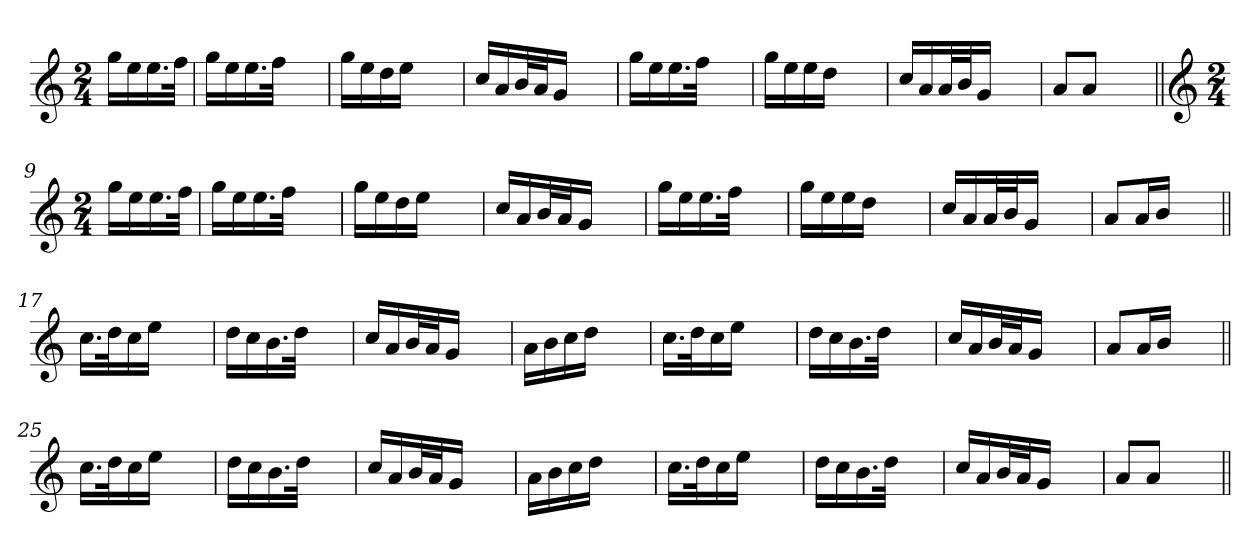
**kern
*part1
*staff1
*clefG2
*k[]
*M2/4
=1
16gg\LL
16ee\
16.ee\
32ff\JJk
=2
16gg\LL
16ee\
16.ee\
32ff\JJk
4ryy
=3
16gg\LL
16ee\
16dd\
16ee\JJ
4ryy
=4
16cc/LL
16a/
32b/L
32a/J
16g/JJ
4ryy
=5
16gg\LL
16ee\
16.ee\
32ff\JJk
4ryy
=6
16gg\LL
16ee\
16ee\
16dd\JJ
4ryy
=7
16cc/LL
16a/
32a/L
32b/J
16g/JJ
4ryy
!!LO:LB:g=z
=8
8a/L
8a/J
4ryy
=9||
*clefG2
*M2/4
16gg\LL
16ee\
16.ee\
32ff\JJk
=10
16gg\LL
16ee\
16.ee\
32ff\JJk
4ryy
=11
16gg\LL
16ee\
16dd\
16ee\JJ
4ryy
=12
16cc/LL
16a/
32b/L
32a/J
16g/JJ
4ryy
=13
16gg\LL
16ee\
16.ee\
32ff\JJk
4ryy
=14
16gg\LL
16ee\
16ee\
16dd\JJ
4ryy
!!LO:LB:g=z
=15
16cc/LL
16a/
32a/L
32b/J
16g/JJ
4ryy
=16
8a/L
16a/L
16b/JJ
4ryy
=17||
16.cc\LL
32dd\K
16cc\
16ee\JJ
4ryy
=18
16dd\LL
16cc\
16.b\
32dd\JJk
4ryy
=19
16cc/LL
16a/
32b/L
32a/J
16g/JJ
4ryy
=20
16a\LL
16b\
16cc\
16dd\JJ
4ryy
=21
16.cc\LL
32dd\K
16cc\
16ee\JJ
4ryy
!!LO:LB:g=z
=22
16dd\LL
16cc\
16.b\
32dd\JJk
4ryy
=23
16cc/LL
16a/
32b/L
32a/J
16g/JJ
4ryy
=24
8a/L
16a/L
16b/JJ
4ryy
=25||
16.cc\LL
32dd\K
16cc\
16ee\JJ
4ryy
=26
16dd\LL
16cc\
16.b\
32dd\JJk
4ryy
=27
16cc/LL
16a/
32b/L
32a/J
16g/JJ
4ryy
=28
16a\LL
16b\
16cc\
16dd\JJ
4ryy
!!LO:LB:g=z
=29
16.cc\LL
32dd\K
16cc\
16ee\JJ
4ryy
=30
16dd\LL
16cc\
16.b\
32dd\JJk
4ryy
=31
16cc/LL
16a/
32b/L
32a/J
16g/JJ
4ryy
=32
8a/L
8a/J
4ryy
=||
*-
